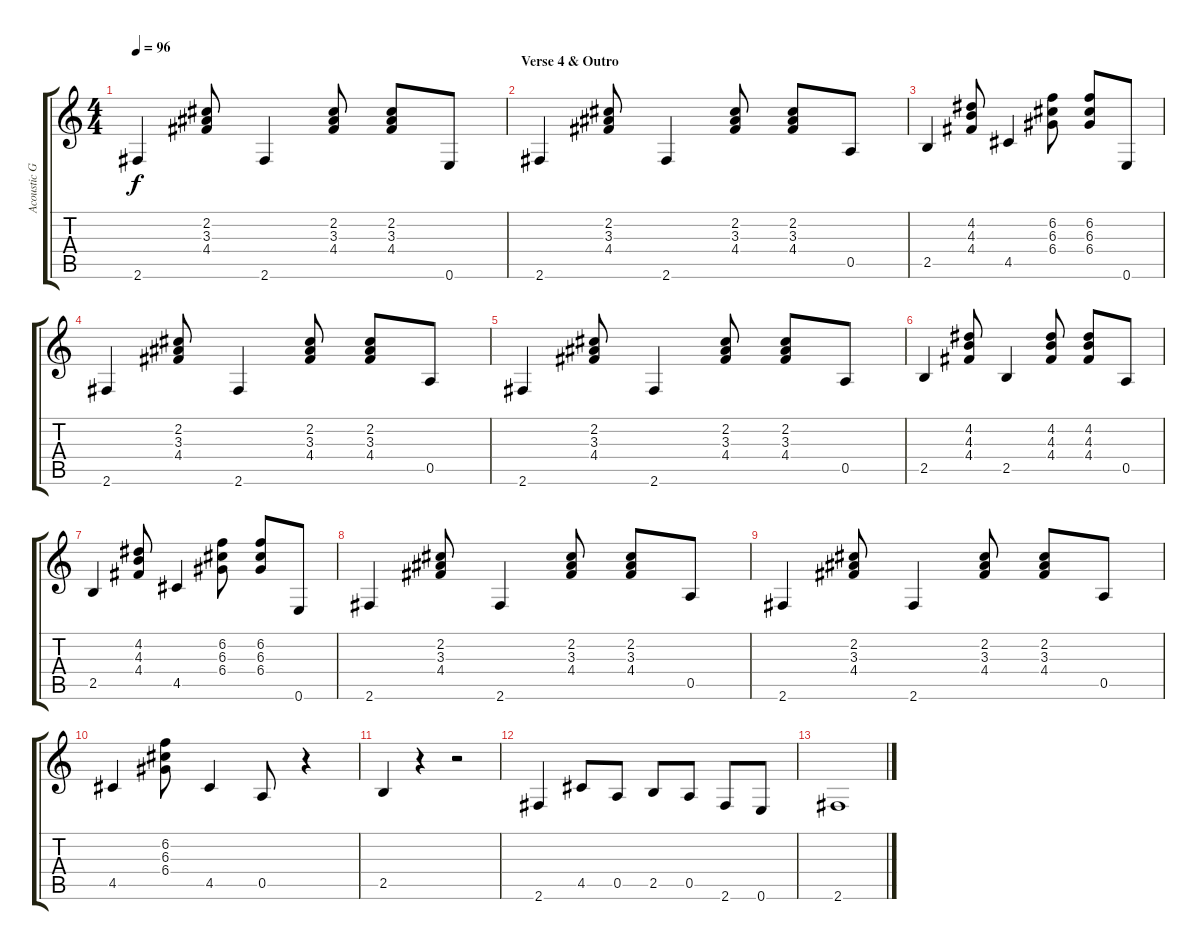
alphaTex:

\track ("Acoustic Guitar" "Acoustic G") {instrument acousticguitarsteel}
\staff {score tabs}
\tuning (E4 B3 G3 D3 A2 E2) {hide}
\ts (4 4)
\tempo 96
\clef g2
\ks c
2.6.4{dy f} (2.2 3.3 4.4).8 2.6.4 (2.2 3.3 4.4).8 (2.2 3.3 4.4).8 0.6.8 |
\section ("" "Verse 4 & Outro")
2.6.4 (2.2 3.3 4.4).8 2.6.4 (2.2 3.3 4.4).8 (2.2 3.3 4.4).8 0.5.8 |
2.5.4 (4.2 4.3 4.4).8 4.5.4 (6.2 6.3 6.4).8 (6.2 6.3 6.4).8 0.6.8 |
2.6.4 (2.2 3.3 4.4).8 2.6.4 (2.2 3.3 4.4).8 (2.2 3.3 4.4).8 0.5.8 |
2.6.4 (2.2 3.3 4.4).8 2.6.4 (2.2 3.3 4.4).8 (2.2 3.3 4.4).8 0.5.8 |
2.5.4 (4.2 4.3 4.4).8 2.5.4 (4.2 4.3 4.4).8 (4.2 4.3 4.4).8 0.5.8 |
2.5.4 (4.2 4.3 4.4).8 4.5.4 (6.2 6.3 6.4).8 (6.2 6.3 6.4).8 0.6.8 |
2.6.4 (2.2 3.3 4.4).8 2.6.4 (2.2 3.3 4.4).8 (2.2 3.3 4.4).8 0.5.8 |
2.6.4 (2.2 3.3 4.4).8 2.6.4 (2.2 3.3 4.4).8 (2.2 3.3 4.4).8 0.5.8 |
4.5.4 (6.2 6.3 6.4).8 4.5.4 0.5.8 r.4 |
2.5.4 r.4 r.2 |
2.6.4 4.5.8 0.5.8 2.5.8 0.5.8 2.6.8 0.6.8 |
2.6.1
